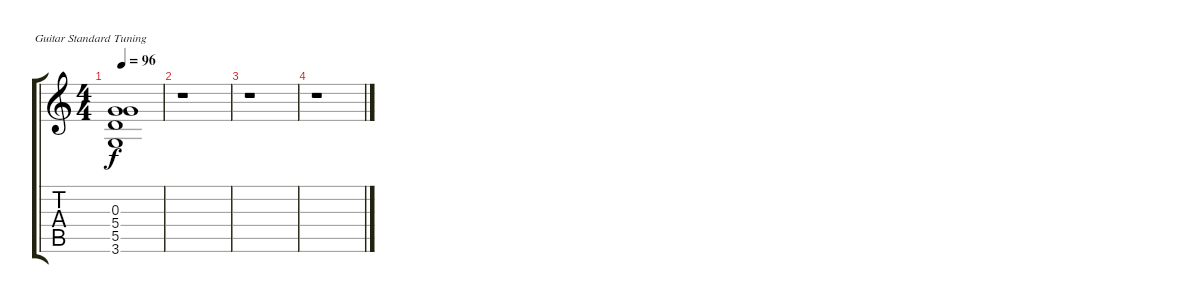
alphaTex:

\defaultSystemsLayout 4
\bracketExtendMode groupsimilarinstruments
\singleTrackTrackNamePolicy hidden
\otherSystemsTrackNameOrientation horizontal
\track ("Backing Guitar" "E-Gt") {instrument overdrivenguitar}
\staff {score tabs}
\tuning (E4 B3 G3 D3 A2 E2)
\ts (4 4)
\tempo 96
\clef g2
\ks c
(3.6{t} 5.5{t} 5.4{t} 0.3{t}).1{dy f} |
r.1 |
r.1 |
r.1
